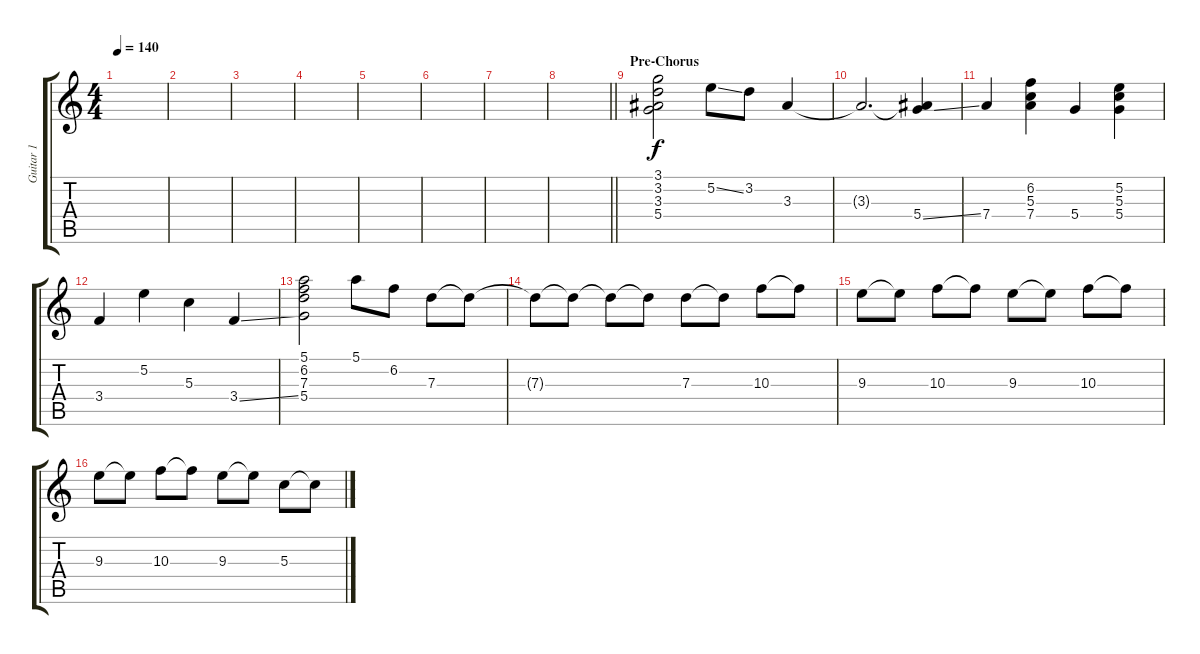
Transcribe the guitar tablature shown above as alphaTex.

\track ("Guitar 1" "Guitar 1") {instrument overdrivenguitar}
\staff {score tabs}
\tuning (E4 B3 G3 D3 A2 D2) {hide}
\ts (4 4)
\tempo 140
\clef g2
\ks c
|
|
|
|
|
|
|
\barLineRight lightlight
|
\section ("" "Pre-Chorus")
(3.1 3.2 3.3 5.4).2{instrument electricguitarclean} 5.2{ss}.8 3.2.8 3.3.4 |
3.3{t}.2{d} (3.3{t} 5.4{ss}).4 |
7.4.4 (6.2 5.3 7.4).4 5.4.4 (5.2 5.3 5.4).4 |
3.4.4 5.2.4 5.3.4 3.4{ss}.4 |
(5.1 6.2 7.3 5.4).2 5.1.8 6.2.8 7.3.8 7.3{t}.8 |
7.3{t}.8 7.3{t}.8 7.3{t}.8 7.3{t}.8 7.3.8 7.3{t}.8 10.3.8 10.3{t}.8 |
9.3.8 9.3{t}.8 10.3.8 10.3{t}.8 9.3.8 9.3{t}.8 10.3.8 10.3{t}.8 |
9.3.8 9.3{t}.8 10.3.8 10.3{t}.8 9.3.8 9.3{t}.8 5.3.8 5.3{t}.8
